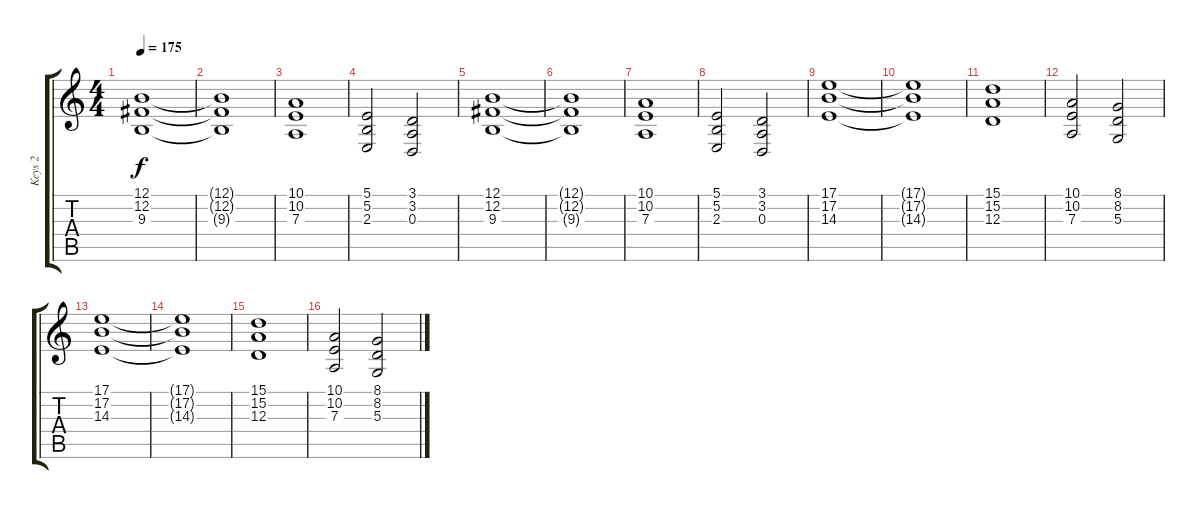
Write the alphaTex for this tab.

\track ("Keys 2" "Keys 2") {instrument fx4atmosphere}
\staff {score tabs}
\tuning (B3 Gb3 D3 A2 E2 B1) {hide}
\ts (4 4)
\tempo 175
\clef g2
\ks c
(12.1 12.2 9.3).1{dy f instrument rockorgan} |
(12.1{t} 12.2{t} 9.3{t}).1 |
(10.1 10.2 7.3).1 |
(5.1 5.2 2.3).2 (3.1 3.2 0.3).2 |
(12.1 12.2 9.3).1 |
(12.1{t} 12.2{t} 9.3{t}).1 |
(10.1 10.2 7.3).1 |
(5.1 5.2 2.3).2 (3.1 3.2 0.3).2 |
(17.1 17.2 14.3).1 |
(17.1{t} 17.2{t} 14.3{t}).1 |
(15.1 15.2 12.3).1 |
(10.1 10.2 7.3).2 (8.1 8.2 5.3).2 |
(17.1 17.2 14.3).1 |
(17.1{t} 17.2{t} 14.3{t}).1 |
(15.1 15.2 12.3).1 |
(10.1 10.2 7.3).2 (8.1 8.2 5.3).2
